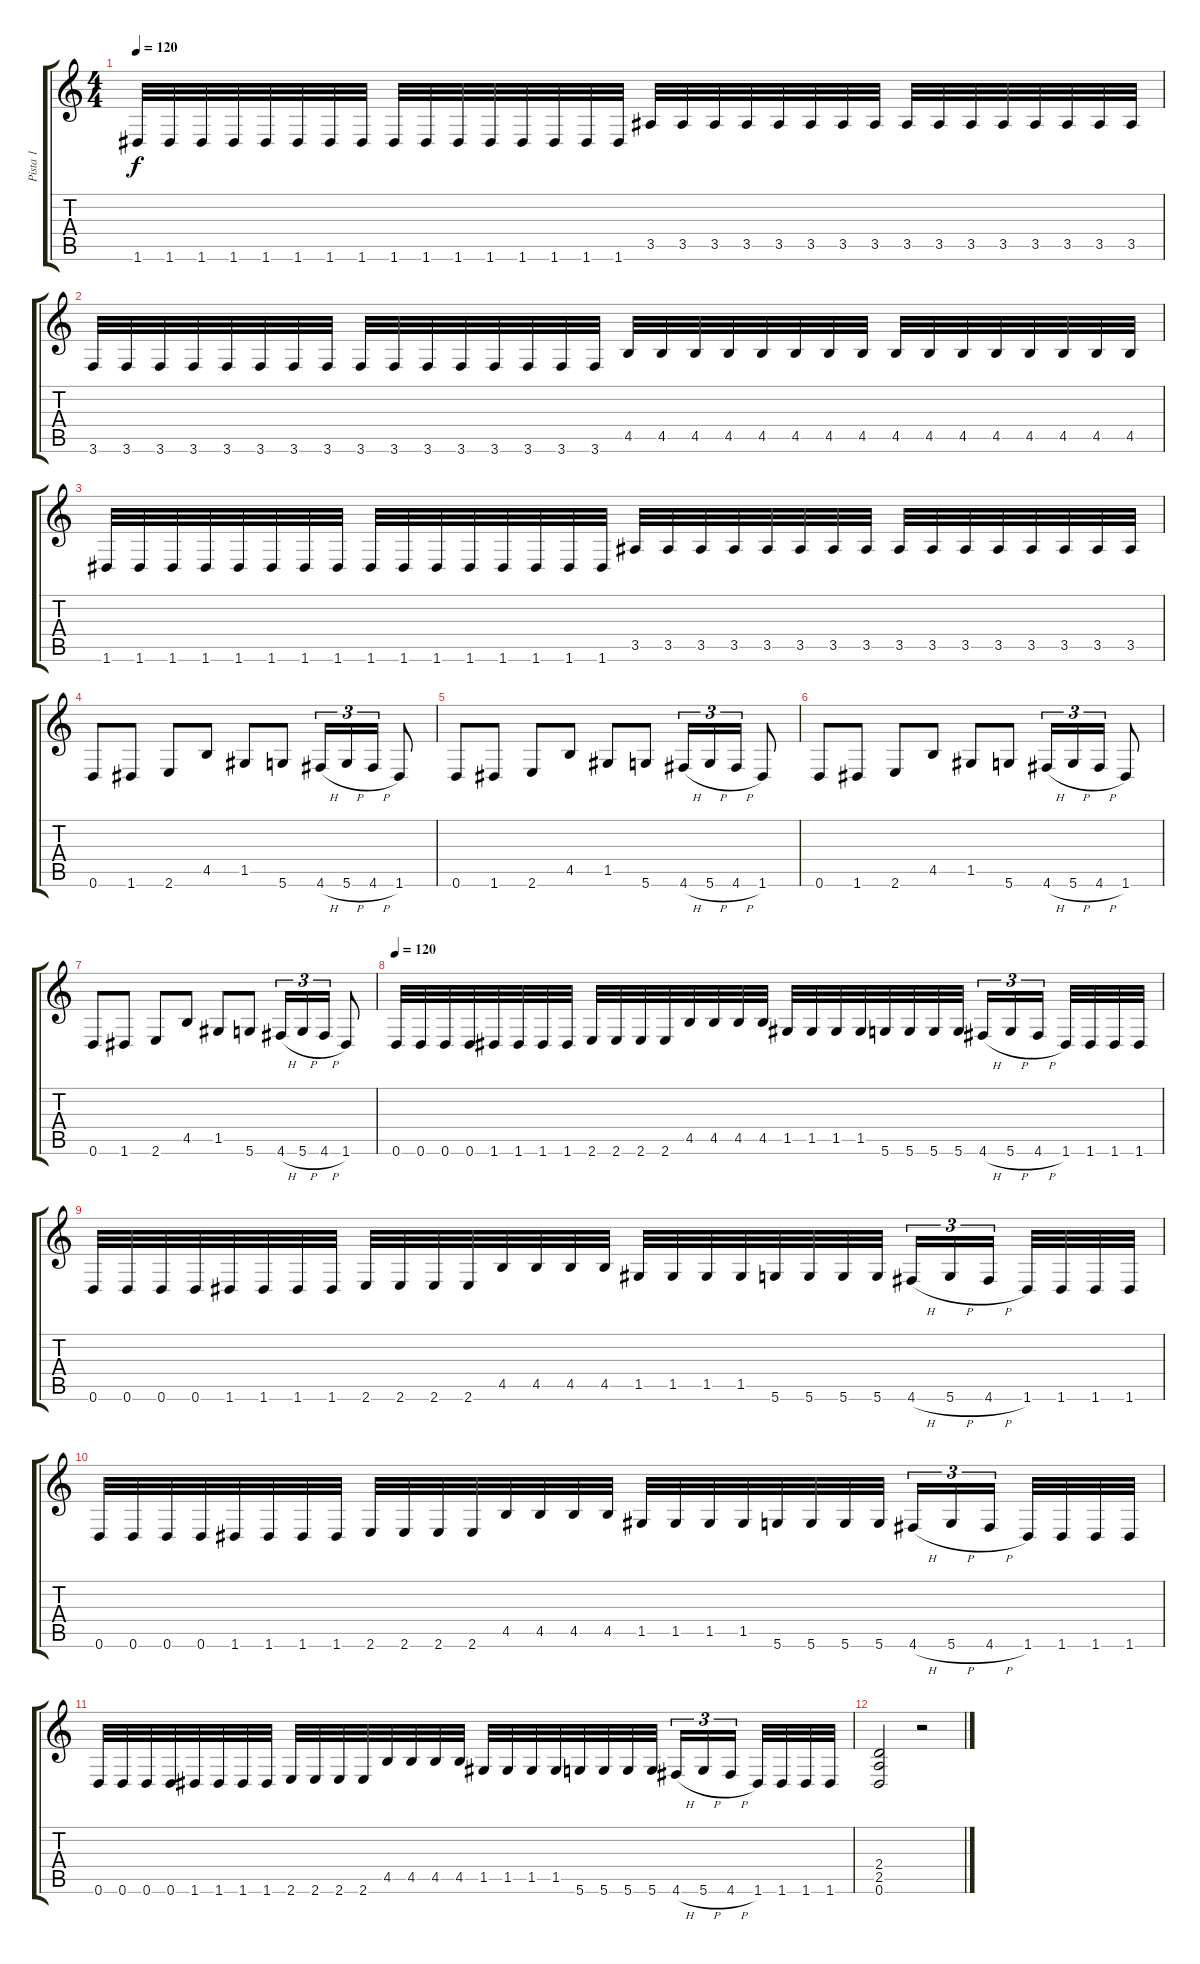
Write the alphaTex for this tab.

\track ("Pista 1" "Pista 1") {instrument distortionguitar}
\staff {score tabs}
\tuning (D4 A3 F3 C3 G2 D2) {hide}
\ts (4 4)
\tempo 120
\clef g2
\ks c
1.6.32{dy f} 1.6.32 1.6.32 1.6.32 1.6.32 1.6.32 1.6.32 1.6.32 1.6.32 1.6.32 1.6.32 1.6.32 1.6.32 1.6.32 1.6.32 1.6.32 3.5.32 3.5.32 3.5.32 3.5.32 3.5.32 3.5.32 3.5.32 3.5.32 3.5.32 3.5.32 3.5.32 3.5.32 3.5.32 3.5.32 3.5.32 3.5.32 |
3.6.32 3.6.32 3.6.32 3.6.32 3.6.32 3.6.32 3.6.32 3.6.32 3.6.32 3.6.32 3.6.32 3.6.32 3.6.32 3.6.32 3.6.32 3.6.32 4.5.32 4.5.32 4.5.32 4.5.32 4.5.32 4.5.32 4.5.32 4.5.32 4.5.32 4.5.32 4.5.32 4.5.32 4.5.32 4.5.32 4.5.32 4.5.32 |
1.6.32 1.6.32 1.6.32 1.6.32 1.6.32 1.6.32 1.6.32 1.6.32 1.6.32 1.6.32 1.6.32 1.6.32 1.6.32 1.6.32 1.6.32 1.6.32 3.5.32 3.5.32 3.5.32 3.5.32 3.5.32 3.5.32 3.5.32 3.5.32 3.5.32 3.5.32 3.5.32 3.5.32 3.5.32 3.5.32 3.5.32 3.5.32 |
0.6.8 1.6.8 2.6.8 4.5.8 1.5.8 5.6.8 4.6{h}.16{tu (3 2)} 5.6{h}.16{tu (3 2)} 4.6{h}.16{tu (3 2)} 1.6.8 |
0.6.8 1.6.8 2.6.8 4.5.8 1.5.8 5.6.8 4.6{h}.16{tu (3 2)} 5.6{h}.16{tu (3 2)} 4.6{h}.16{tu (3 2)} 1.6.8 |
0.6.8 1.6.8 2.6.8 4.5.8 1.5.8 5.6.8 4.6{h}.16{tu (3 2)} 5.6{h}.16{tu (3 2)} 4.6{h}.16{tu (3 2)} 1.6.8 |
0.6.8 1.6.8 2.6.8 4.5.8 1.5.8 5.6.8 4.6{h}.16{tu (3 2)} 5.6{h}.16{tu (3 2)} 4.6{h}.16{tu (3 2)} 1.6.8 |
\tempo 120
0.6.32 0.6.32 0.6.32 0.6.32 1.6.32 1.6.32 1.6.32 1.6.32 2.6.32 2.6.32 2.6.32 2.6.32 4.5.32 4.5.32 4.5.32 4.5.32 1.5.32 1.5.32 1.5.32 1.5.32 5.6.32 5.6.32 5.6.32 5.6.32 4.6{h}.16{tu (3 2)} 5.6{h}.16{tu (3 2)} 4.6{h}.16{tu (3 2) beam splitsecondary} 1.6.32 1.6.32 1.6.32 1.6.32 |
0.6.32 0.6.32 0.6.32 0.6.32 1.6.32 1.6.32 1.6.32 1.6.32 2.6.32 2.6.32 2.6.32 2.6.32 4.5.32 4.5.32 4.5.32 4.5.32 1.5.32 1.5.32 1.5.32 1.5.32 5.6.32 5.6.32 5.6.32 5.6.32 4.6{h}.16{tu (3 2)} 5.6{h}.16{tu (3 2)} 4.6{h}.16{tu (3 2) beam splitsecondary} 1.6.32 1.6.32 1.6.32 1.6.32 |
0.6.32 0.6.32 0.6.32 0.6.32 1.6.32 1.6.32 1.6.32 1.6.32 2.6.32 2.6.32 2.6.32 2.6.32 4.5.32 4.5.32 4.5.32 4.5.32 1.5.32 1.5.32 1.5.32 1.5.32 5.6.32 5.6.32 5.6.32 5.6.32 4.6{h}.16{tu (3 2)} 5.6{h}.16{tu (3 2)} 4.6{h}.16{tu (3 2) beam splitsecondary} 1.6.32 1.6.32 1.6.32 1.6.32 |
0.6.32 0.6.32 0.6.32 0.6.32 1.6.32 1.6.32 1.6.32 1.6.32 2.6.32 2.6.32 2.6.32 2.6.32 4.5.32 4.5.32 4.5.32 4.5.32 1.5.32 1.5.32 1.5.32 1.5.32 5.6.32 5.6.32 5.6.32 5.6.32 4.6{h}.16{tu (3 2)} 5.6{h}.16{tu (3 2)} 4.6{h}.16{tu (3 2) beam splitsecondary} 1.6.32 1.6.32 1.6.32 1.6.32 |
(2.4 2.5 0.6).2 r.2
